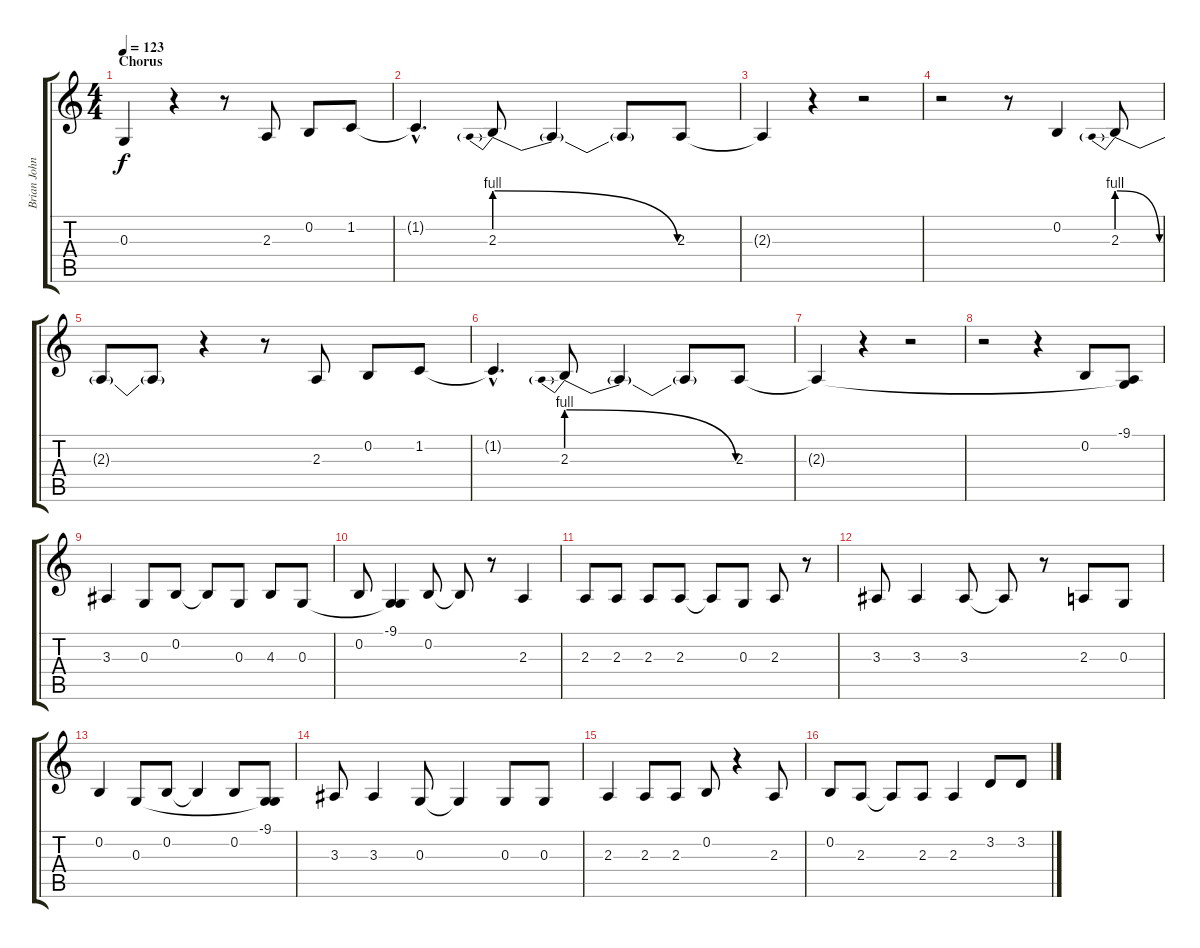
\track ("Brian Johnson (Vocals)" "Brian John") {instrument violin}
\staff {score tabs}
\tuning (E4 B3 G3 D3 A2 E2) {hide}
\ts (4 4)
\section ("" "Chorus")
\tempo 123
\clef g2
\ks c
0.3.4{dy f} r.4 r.8 2.3.8 0.2.8 1.2.8 |
1.2{hac t}.4{d} 2.3{be (prebendrelease 0 4 60 0)}.8 2.3{t}.4 2.3{t}.8 2.3.8 |
2.3{t}.4 r.4 r.2 |
r.2 r.8 0.2.4 2.3{be (prebendrelease 0 4 60 0)}.8 |
2.3{t}.8 2.3{t}.8 r.4 r.8 2.3.8 0.2.8 1.2.8 |
1.2{hac t}.4{d} 2.3{be (prebendrelease 0 4 60 0)}.8 2.3{t}.4 2.3{t}.8 2.3.8 |
2.3{t}.4 r.4 r.2 |
r.2 r.4 0.2.8{volume 11} (-9.1 2.3{t}).8 |
3.3.4 0.3.8 0.2.8 0.2{t}.8 0.3.8 4.3.8 0.3.8 |
0.2.8 (-9.1 0.3{t}).4 0.2.8 0.2{t}.8 r.8 2.3.4 |
2.3.8 2.3.8 2.3.8 2.3.8 2.3{t}.8 0.3.8 2.3.8 r.8 |
3.3.8 3.3.4 3.3.8 3.3{t}.8 r.8 2.3.8 0.3.8 |
0.2.4 0.3.8 0.2.8 0.2{t}.4 0.2.8 (-9.1 0.3{t}).8 |
3.3.8 3.3.4 0.3.8 0.3{t}.4 0.3.8 0.3.8 |
2.3.4 2.3.8 2.3.8 0.2.8 r.4 2.3.8 |
0.2.8 2.3.8 2.3{t}.8 2.3.8 2.3.4 3.2.8 3.2.8
